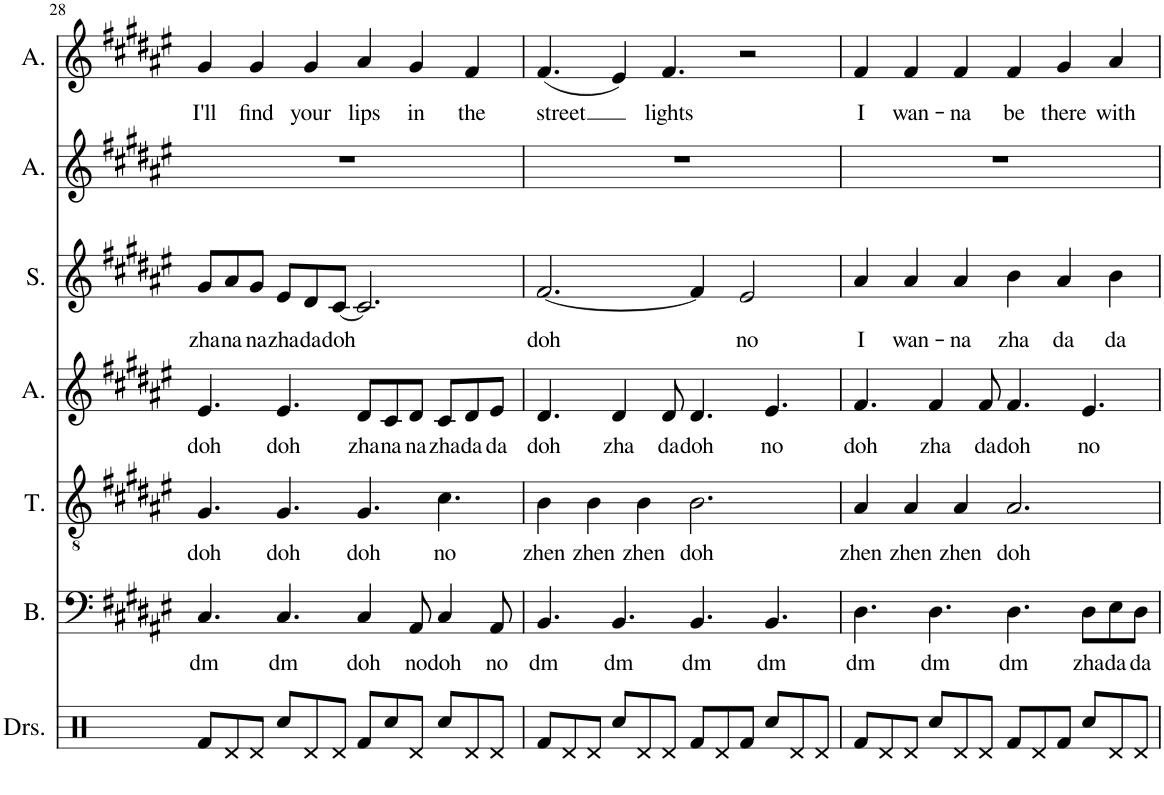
**kern	**kern	**text	**kern	**text	**kern	**text	**kern	**text	**kern	**kern	**text
*part7	*part6	*part6	*part5	*part5	*part4	*part4	*part3	*part3	*part2	*part1	*part1
*staff7	*staff6	*staff6	*staff5	*staff5	*staff4	*staff4	*staff3	*staff3	*staff2	*staff1	*staff1
*I"Drumset	*I"Bass	*	*I"Tenor	*	*I"Alto	*	*I"Soprano	*	*I"Alto	*I"Alto	*
*I'Drs.	*I'B.	*	*I'T.	*	*I'A.	*	*I'S.	*	*I'A.	*I'A.	*
!!LO:PB:g=z
*clefX	*clefF4	*	*clefGv2	*	*clefG2	*	*clefG2	*	*clefG2	*clefG2	*
*k[]	*k[f#c#g#d#a#e#]	*	*k[f#c#g#d#a#e#]	*	*k[f#c#g#d#a#e#]	*	*k[f#c#g#d#a#e#]	*	*k[f#c#g#d#a#e#]	*k[f#c#g#d#a#e#]	*
*M12/8	*M12/8	*	*M12/8	*	*M12/8	*	*M12/8	*	*M12/8	*M12/8	*
=28	=28	=28	=28	=28	=28	=28	=28	=28	=28	=28	=28
!	!	!LO:LY:b	!	!LO:LY:b	!	!LO:LY:b	!	!LO:LY:b	!	!	!LO:LY:b
8Rf/L	4.C#/	dm	4.G#/	doh	4.e#/	doh	8g#/L	zha	1.r	4g#/	I'll
!	!	!	!	!	!	!	!	!LO:LY:b	!	!	!
8Rd/	.	.	.	.	.	.	8a#/	na	.	.	.
!	!	!	!	!	!	!	!	!LO:LY:b	!	!	!LO:LY:b
8Rd/J	.	.	.	.	.	.	8g#/J	na	.	4g#/	find
!	!	!LO:LY:b	!	!LO:LY:b	!	!LO:LY:b	!	!LO:LY:b	!	!	!
8Rcc/L	4.C#/	dm	4.G#/	doh	4.e#/	doh	8e#/L	zha	.	.	.
!	!	!	!	!	!	!	!	!LO:LY:b	!	!	!LO:LY:b
8Rd/	.	.	.	.	.	.	8d#/	da	.	4g#/	your
!	!	!	!	!	!	!	!	!LO:LY:b	!	!	!
8Rd/J	.	.	.	.	.	.	[8c#/J	doh	.	.	.
!	!	!LO:LY:b	!	!LO:LY:b	!	!LO:LY:b	!	!	!	!	!LO:LY:b
8Rf/L	4C#/	doh	4.G#/	doh	8d#/L	zha	2.c#/]	.	.	4a#/	lips
!	!	!	!	!	!	!LO:LY:b	!	!	!	!	!
8Rcc/	.	.	.	.	8c#/	na	.	.	.	.	.
!	!	!LO:LY:b	!	!	!	!LO:LY:b	!	!	!	!	!LO:LY:b
8Rd/J	8AA#/	no	.	.	8d#/J	na	.	.	.	4g#/	in
!	!	!LO:LY:b	!	!LO:LY:b	!	!LO:LY:b	!	!	!	!	!
8Rcc/L	4C#/	doh	4.c#\	no	8c#/L	zha	.	.	.	.	.
!	!	!	!	!	!	!LO:LY:b	!	!	!	!	!LO:LY:b
8Rd/	.	.	.	.	8d#/	da	.	.	.	4f#/	the
!	!	!LO:LY:b	!	!	!	!LO:LY:b	!	!	!	!	!
8Rd/J	8AA#/	no	.	.	8e#/J	da	.	.	.	.	.
=29	=29	=29	=29	=29	=29	=29	=29	=29	=29	=29	=29
!	!	!LO:LY:b	!	!LO:LY:b	!	!LO:LY:b	!	!LO:LY:b	!	!	!LO:LY:b
8Rf/L	4.BB/	dm	4B\	zhen	4.d#/	doh	[2.f#/	doh	1.r	(4.f#/	street
8Rd/	.	.	.	.	.	.	.	.	.	.	.
!	!	!	!	!LO:LY:b	!	!	!	!	!	!	!
8Rd/J	.	.	4B\	zhen	.	.	.	.	.	.	.
!	!	!LO:LY:b	!	!	!	!LO:LY:b	!	!	!	!	!
8Rcc/L	4.BB/	dm	.	.	4d#/	zha	.	.	.	4e#/)	.
!	!	!	!	!LO:LY:b	!	!	!	!	!	!	!
8Rd/	.	.	4B\	zhen	.	.	.	.	.	.	.
!	!	!	!	!	!	!LO:LY:b	!	!	!	!	!LO:LY:b
8Rd/J	.	.	.	.	8d#/	da	.	.	.	4.f#/	lights
!	!	!LO:LY:b	!	!LO:LY:b	!	!LO:LY:b	!	!	!	!	!
8Rf/L	4.BB/	dm	2.B\	doh	4.d#/	doh	4f#/]	.	.	.	.
8Rd/	.	.	.	.	.	.	.	.	.	.	.
!	!	!	!	!	!	!	!	!LO:LY:b	!	!	!
8Rf/J	.	.	.	.	.	.	2e#/	no	.	2r	.
!	!	!LO:LY:b	!	!	!	!LO:LY:b	!	!	!	!	!
8Rcc/L	4.BB/	dm	.	.	4.e#/	no	.	.	.	.	.
8Rd/	.	.	.	.	.	.	.	.	.	.	.
8Rd/J	.	.	.	.	.	.	.	.	.	.	.
=30	=30	=30	=30	=30	=30	=30	=30	=30	=30	=30	=30
!	!	!LO:LY:b	!	!LO:LY:b	!	!LO:LY:b	!	!LO:LY:b	!	!	!LO:LY:b
8Rf/L	4.D#\	dm	4A#/	zhen	4.f#/	doh	4a#/	I	1.r	4f#/	I
8Rd/	.	.	.	.	.	.	.	.	.	.	.
!	!	!	!	!LO:LY:b	!	!	!	!LO:LY:b	!	!	!LO:LY:b
8Rd/J	.	.	4A#/	zhen	.	.	4a#/	wan-	.	4f#/	wan-
!	!	!LO:LY:b	!	!	!	!LO:LY:b	!	!	!	!	!
8Rcc/L	4.D#\	dm	.	.	4f#/	zha	.	.	.	.	.
!	!	!	!	!LO:LY:b	!	!	!	!LO:LY:b	!	!	!LO:LY:b
8Rd/	.	.	4A#/	zhen	.	.	4a#/	-na	.	4f#/	-na
!	!	!	!	!	!	!LO:LY:b	!	!	!	!	!
8Rd/J	.	.	.	.	8f#/	da	.	.	.	.	.
!	!	!LO:LY:b	!	!LO:LY:b	!	!LO:LY:b	!	!LO:LY:b	!	!	!LO:LY:b
8Rf/L	4.D#\	dm	2.A#/	doh	4.f#/	doh	4b\	zha	.	4f#/	be
8Rd/	.	.	.	.	.	.	.	.	.	.	.
!	!	!	!	!	!	!	!	!LO:LY:b	!	!	!LO:LY:b
8Rf/J	.	.	.	.	.	.	4a#/	da	.	4g#/	there
!	!	!LO:LY:b	!	!	!	!LO:LY:b	!	!	!	!	!
8Rcc/L	8D#\L	zha	.	.	4.e#/	no	.	.	.	.	.
!	!	!LO:LY:b	!	!	!	!	!	!LO:LY:b	!	!	!LO:LY:b
8Rd/	8E#\	da	.	.	.	.	4b\	da	.	4a#/	with
!	!	!LO:LY:b	!	!	!	!	!	!	!	!	!
8Rd/J	8D#\J	da	.	.	.	.	.	.	.	.	.
=	=	=	=	=	=	=	=	=	=	=	=
*-	*-	*-	*-	*-	*-	*-	*-	*-	*-	*-	*-
